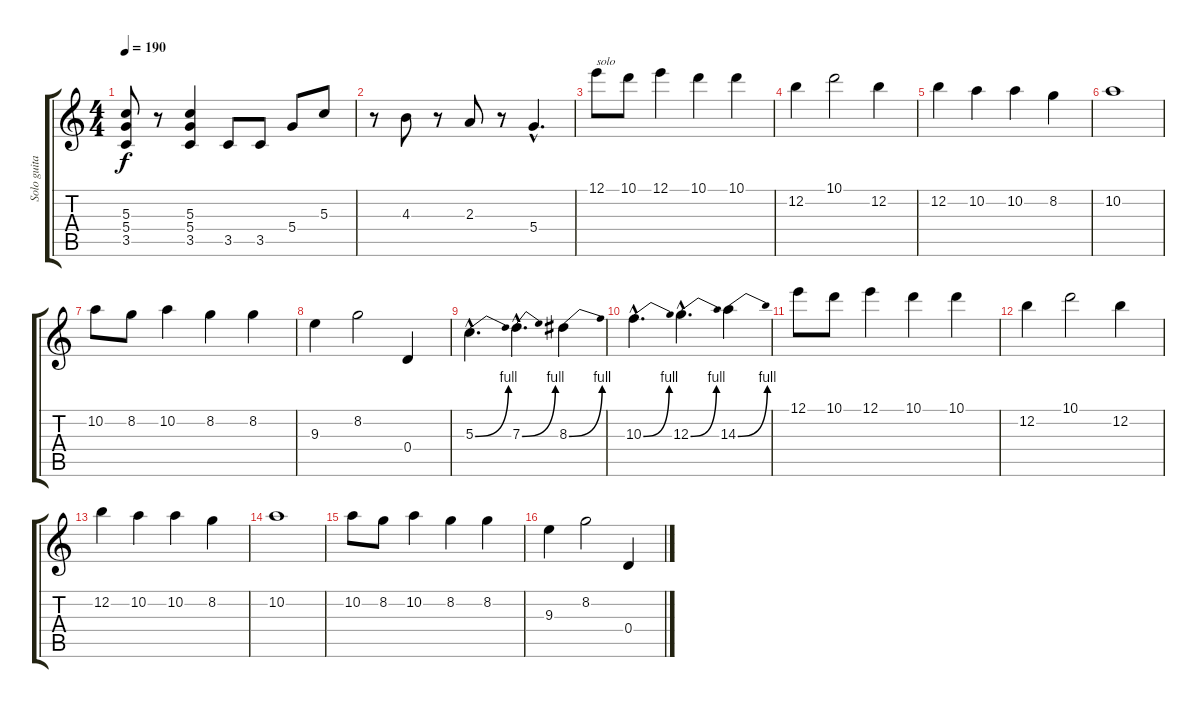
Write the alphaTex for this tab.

\track ("Solo guitar" "Solo guita") {instrument distortionguitar}
\staff {score tabs}
\tuning (E4 B3 G3 D3 A2 E2) {hide}
\ts (4 4)
\tempo 190
\clef g2
\ks c
(5.3 5.4 3.5).8{dy f} r.8 (5.3 5.4 3.5).4 3.5.8 3.5.8 5.4.8 5.3.8 |
r.8 4.3.8 r.8 2.3.8 r.8 5.4{hac}.4{d} |
12.1.8{txt "solo"} 10.1.8 12.1.4 10.1.4 10.1.4 |
12.2.4 10.1.2 12.2.4 |
12.2.4 10.2.4 10.2.4 8.2.4 |
10.2.1 |
10.2.8 8.2.8 10.2.4 8.2.4 8.2.4 |
9.3.4 8.2.2 0.4.4 |
5.3{be (bend 0 0 60 4) hac}.4{d} 7.3{be (bend 0 0 60 4) hac}.4{d} 8.3{be (bend 0 0 60 4)}.4 |
10.3{be (bend 0 0 60 4) hac}.4{d} 12.3{be (bend 0 0 60 4) hac}.4{d} 14.3{be (bend 0 0 60 4)}.4 |
12.1.8 10.1.8 12.1.4 10.1.4 10.1.4 |
12.2.4 10.1.2 12.2.4 |
12.2.4 10.2.4 10.2.4 8.2.4 |
10.2.1 |
10.2.8 8.2.8 10.2.4 8.2.4 8.2.4 |
9.3.4 8.2.2 0.4.4
